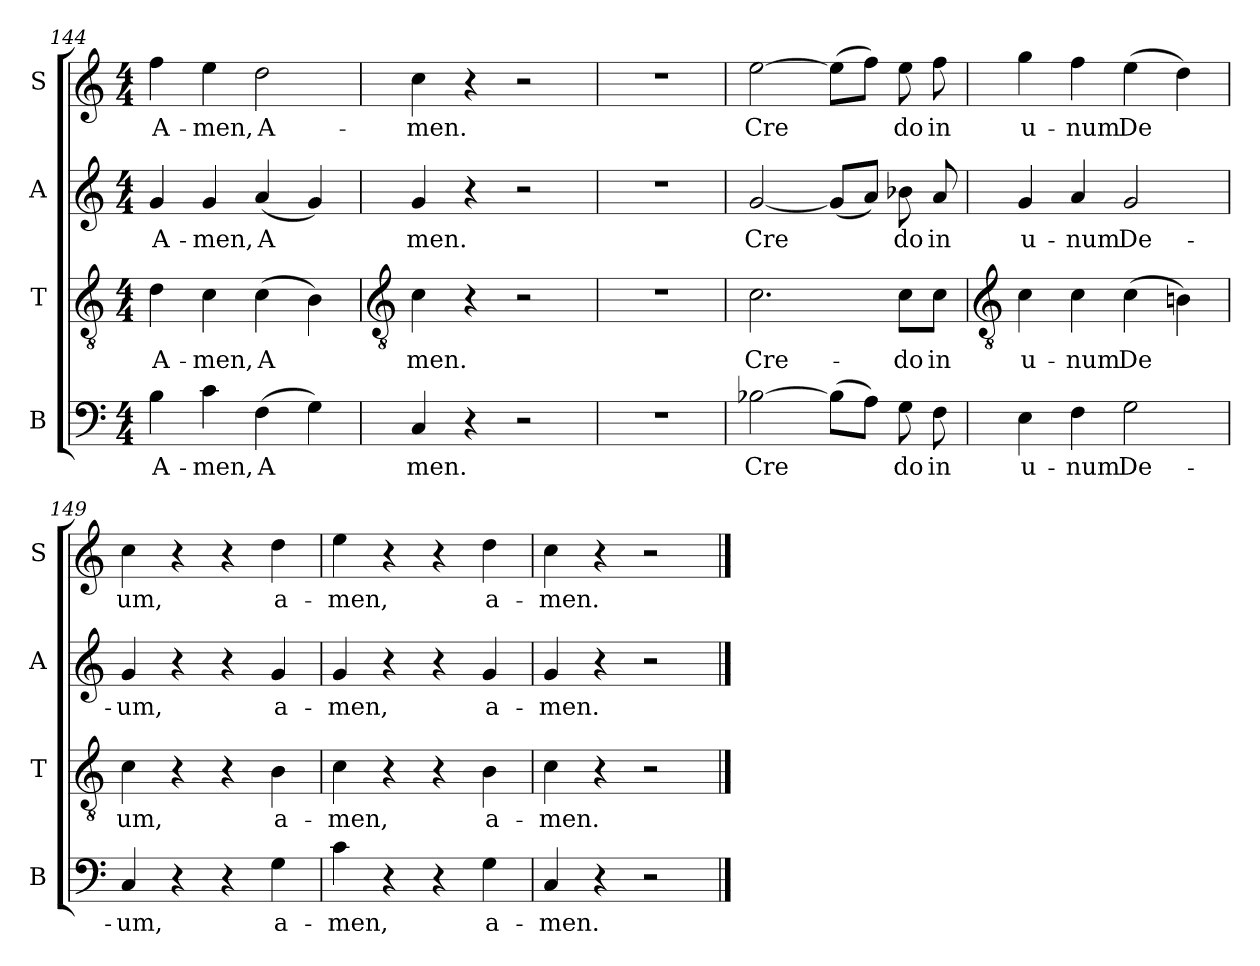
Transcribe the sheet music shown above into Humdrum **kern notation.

**kern	**text	**kern	**text	**kern	**text	**kern	**text
*part4	*part4	*part3	*part3	*part2	*part2	*part1	*part1
*staff4	*staff4	*staff3	*staff3	*staff2	*staff2	*staff1	*staff1
*I"B	*	*I"T	*	*I"A	*	*I"S	*
*I'B	*	*I'T	*	*I'A	*	*I'S	*
*clefF4	*	*clefGv2	*	*clefG2	*	*clefG2	*
*k[]	*	*k[]	*	*k[]	*	*k[]	*
*C:	*	*C:	*	*C:	*	*C:	*
*M4/4	*	*M4/4	*	*M4/4	*	*M4/4	*
=144	=144	=144	=144	=144	=144	=144	=144
!	!LO:LY:b	!	!LO:LY:b	!	!LO:LY:b	!	!LO:LY:b
4B	A-	4d	A-	4g	A-	4ff	A-
!	!LO:LY:b	!	!LO:LY:b	!	!LO:LY:b	!	!LO:LY:b
4c	-men,	4c	-men,	4g	-men,	4ee	-men,
!	!LO:LY:b	!	!LO:LY:b	!	!LO:LY:b	!	!LO:LY:b
(>4F	A	(>4c	A	(<4a	A	2dd	A-
4G)	.	4B)	.	4g)	.	.	.
!!LO:LB:g=z
=145	=145	=145	=145	=145	=145	=145	=145
*	*	*clefGv2	*	*	*	*	*
!	!LO:LY:b	!	!LO:LY:b	!	!LO:LY:b	!	!LO:LY:b
4C	men.	4c	men.	4g	men.	4cc	-men.
4r	.	4r	.	4r	.	4r	.
2r	.	2r	.	2r	.	2r	.
=146	=146	=146	=146	=146	=146	=146	=146
1r	.	1r	.	1r	.	1r	.
=147	=147	=147	=147	=147	=147	=147	=147
!	!LO:LY:b	!	!LO:LY:b	!	!LO:LY:b	!	!LO:LY:b
[2B-X	Cre	2.c	Cre-	[2g	Cre	[2ee	Cre
(>8B-L]	.	.	.	(<8gL]	.	(>8eeL]	.
8AJ)	.	.	.	8aJ)	.	8ffJ)	.
!	!LO:LY:b	!	!LO:LY:b	!	!LO:LY:b	!	!LO:LY:b
8G	do	8c\L	-do	8b-X	do	8ee	do
!	!LO:LY:b	!	!LO:LY:b	!	!LO:LY:b	!	!LO:LY:b
8F	in	8c\J	in	8a	in	8ff	in
!!LO:LB:g=z
=148	=148	=148	=148	=148	=148	=148	=148
*	*	*clefGv2	*	*	*	*	*
!	!LO:LY:b	!	!LO:LY:b	!	!LO:LY:b	!	!LO:LY:b
4E	u-	4c	u-	4g	u-	4gg	u-
!	!LO:LY:b	!	!LO:LY:b	!	!LO:LY:b	!	!LO:LY:b
4F	-num	4c	-num	4a	-num	4ff	-num
!	!LO:LY:b	!	!LO:LY:b	!	!LO:LY:b	!	!LO:LY:b
2G	De-	(>4c	De	2g	De-	(>4ee	De
.	.	4Bn)	.	.	.	4dd)	.
=149	=149	=149	=149	=149	=149	=149	=149
!	!LO:LY:b	!	!LO:LY:b	!	!LO:LY:b	!	!LO:LY:b
4C	-um,	4c	-um,	4g	-um,	4cc	-um,
4r	.	4r	.	4r	.	4r	.
4r	.	4r	.	4r	.	4r	.
!	!LO:LY:b	!	!LO:LY:b	!	!LO:LY:b	!	!LO:LY:b
4G	a-	4B	a-	4g	a-	4dd	a-
=150	=150	=150	=150	=150	=150	=150	=150
!	!LO:LY:b	!	!LO:LY:b	!	!LO:LY:b	!	!LO:LY:b
4c	-men,	4c	-men,	4g	-men,	4ee	-men,
4r	.	4r	.	4r	.	4r	.
4r	.	4r	.	4r	.	4r	.
!	!LO:LY:b	!	!LO:LY:b	!	!LO:LY:b	!	!LO:LY:b
4G	a-	4B	a-	4g	a-	4dd	a-
=151	=151	=151	=151	=151	=151	=151	=151
!	!LO:LY:b	!	!LO:LY:b	!	!LO:LY:b	!	!LO:LY:b
4C	-men.	4c	-men.	4g	-men.	4cc	-men.
4r	.	4r	.	4r	.	4r	.
2r	.	2r	.	2r	.	2r	.
==	==	==	==	==	==	==	==
*-	*-	*-	*-	*-	*-	*-	*-
